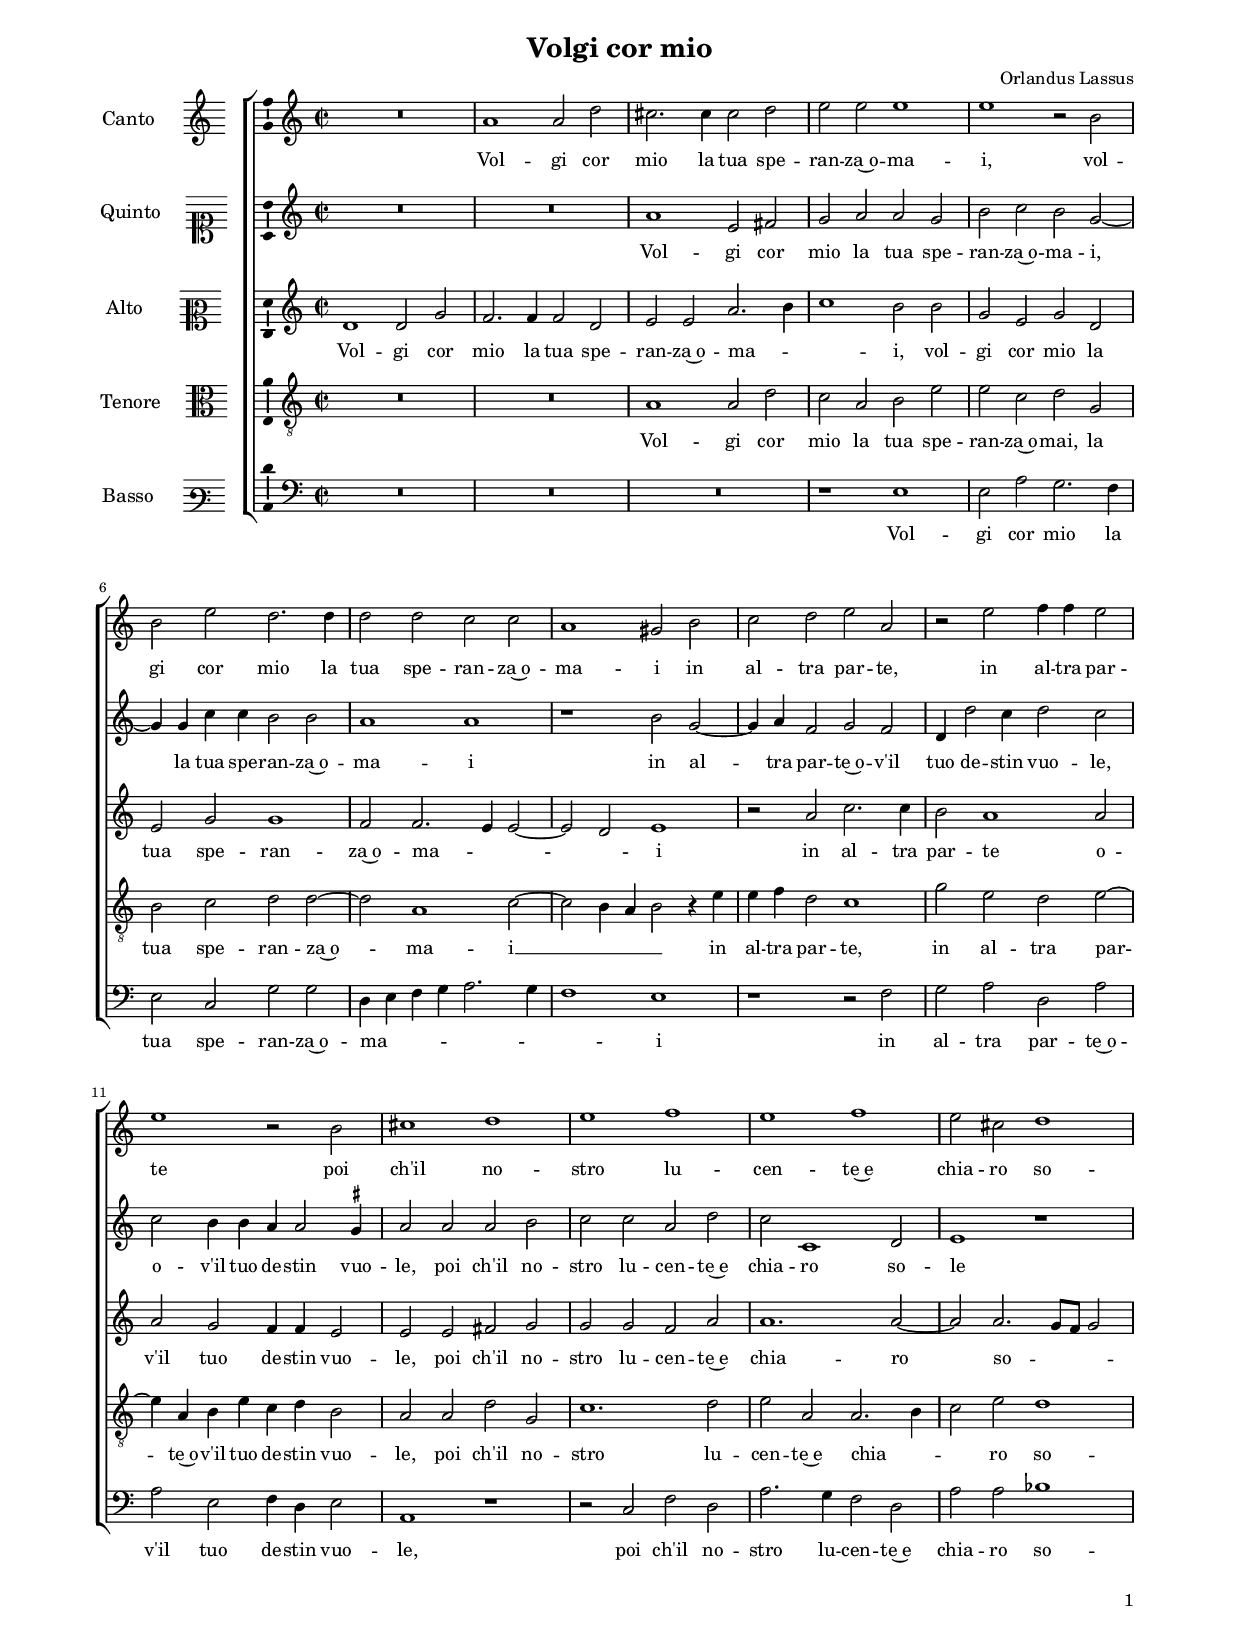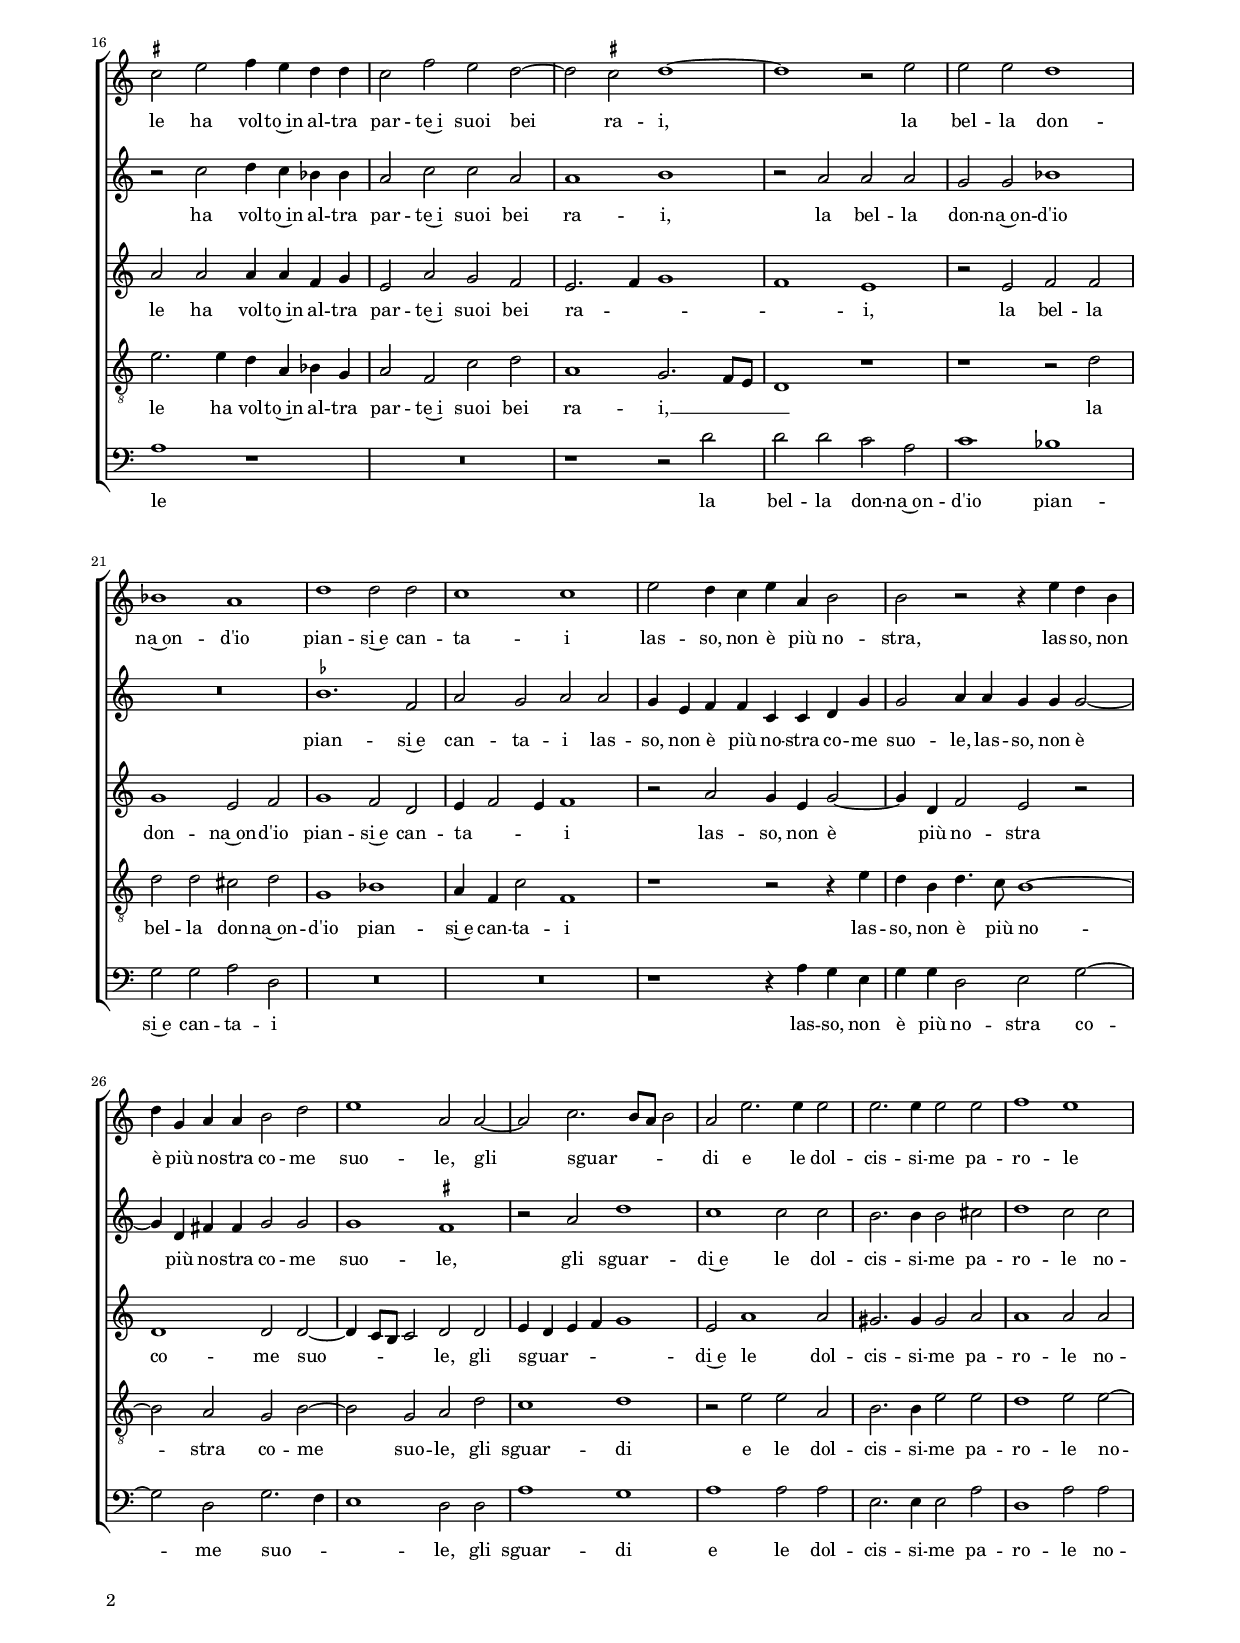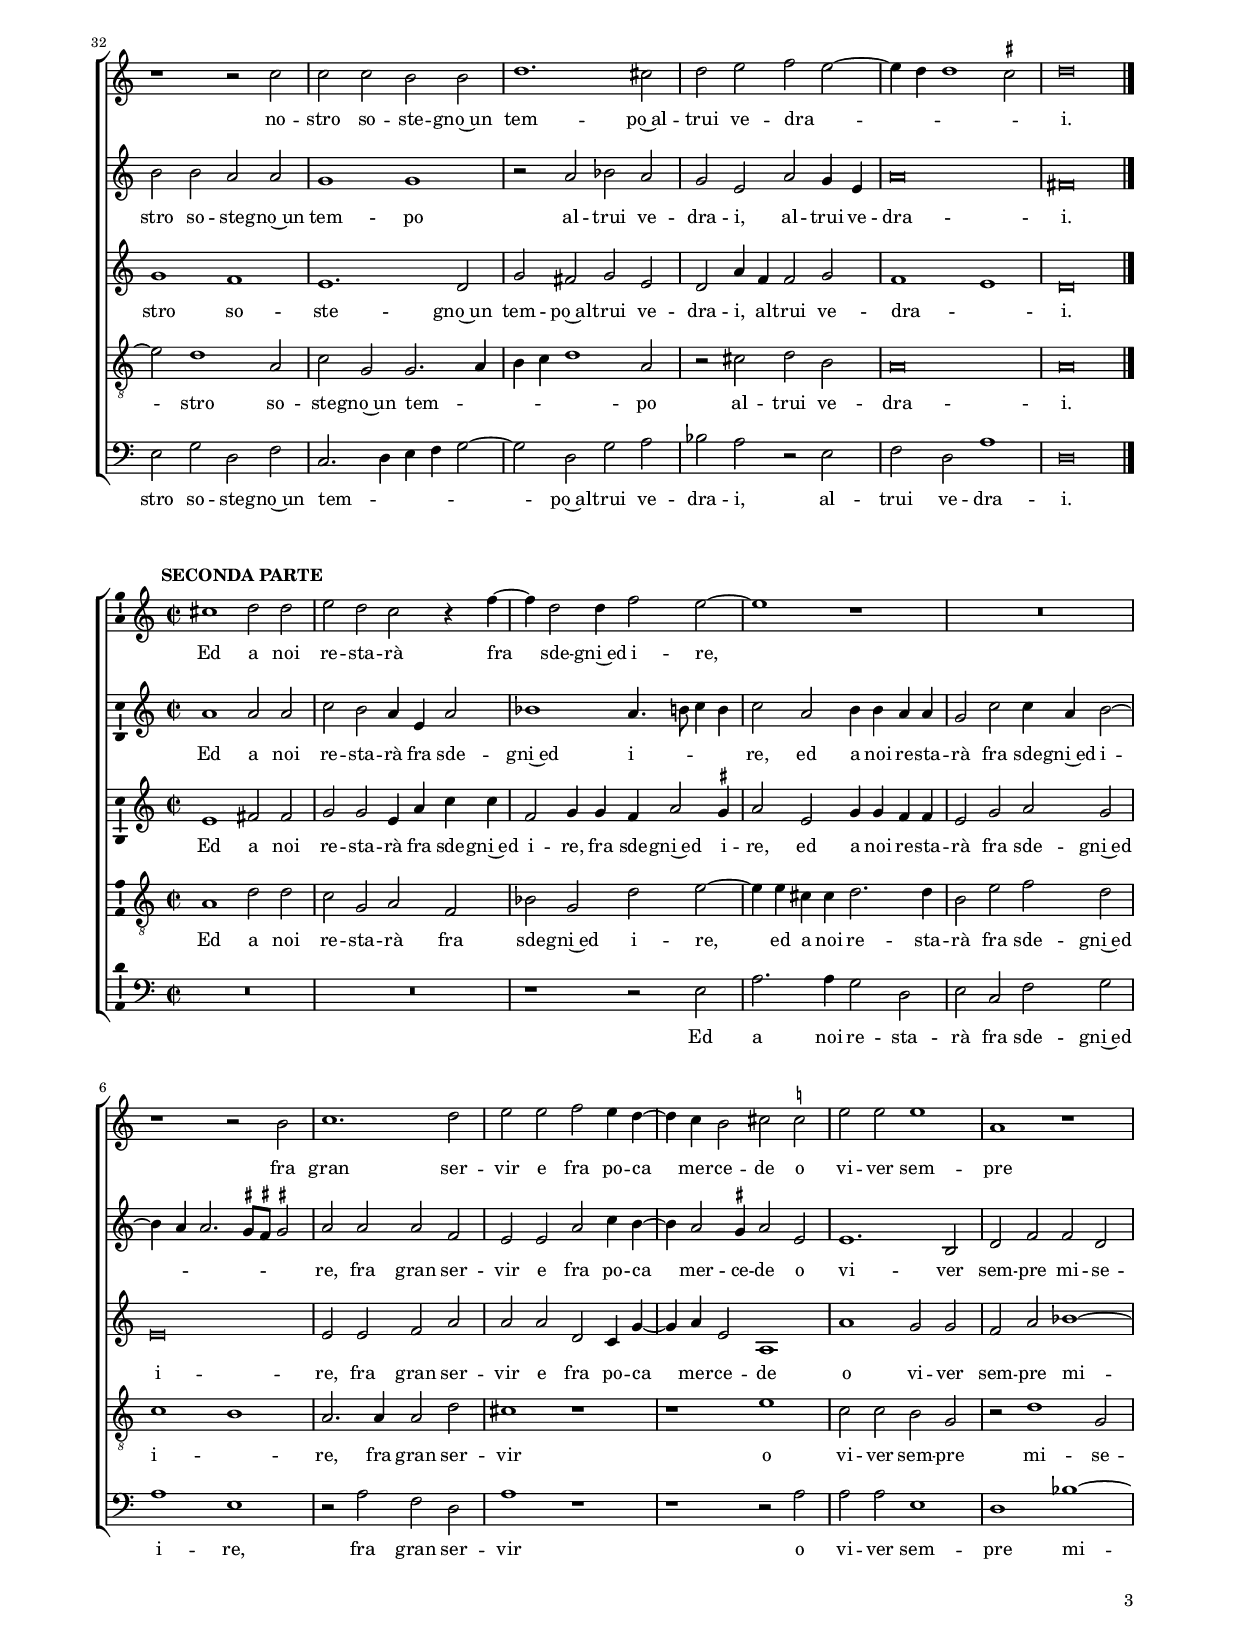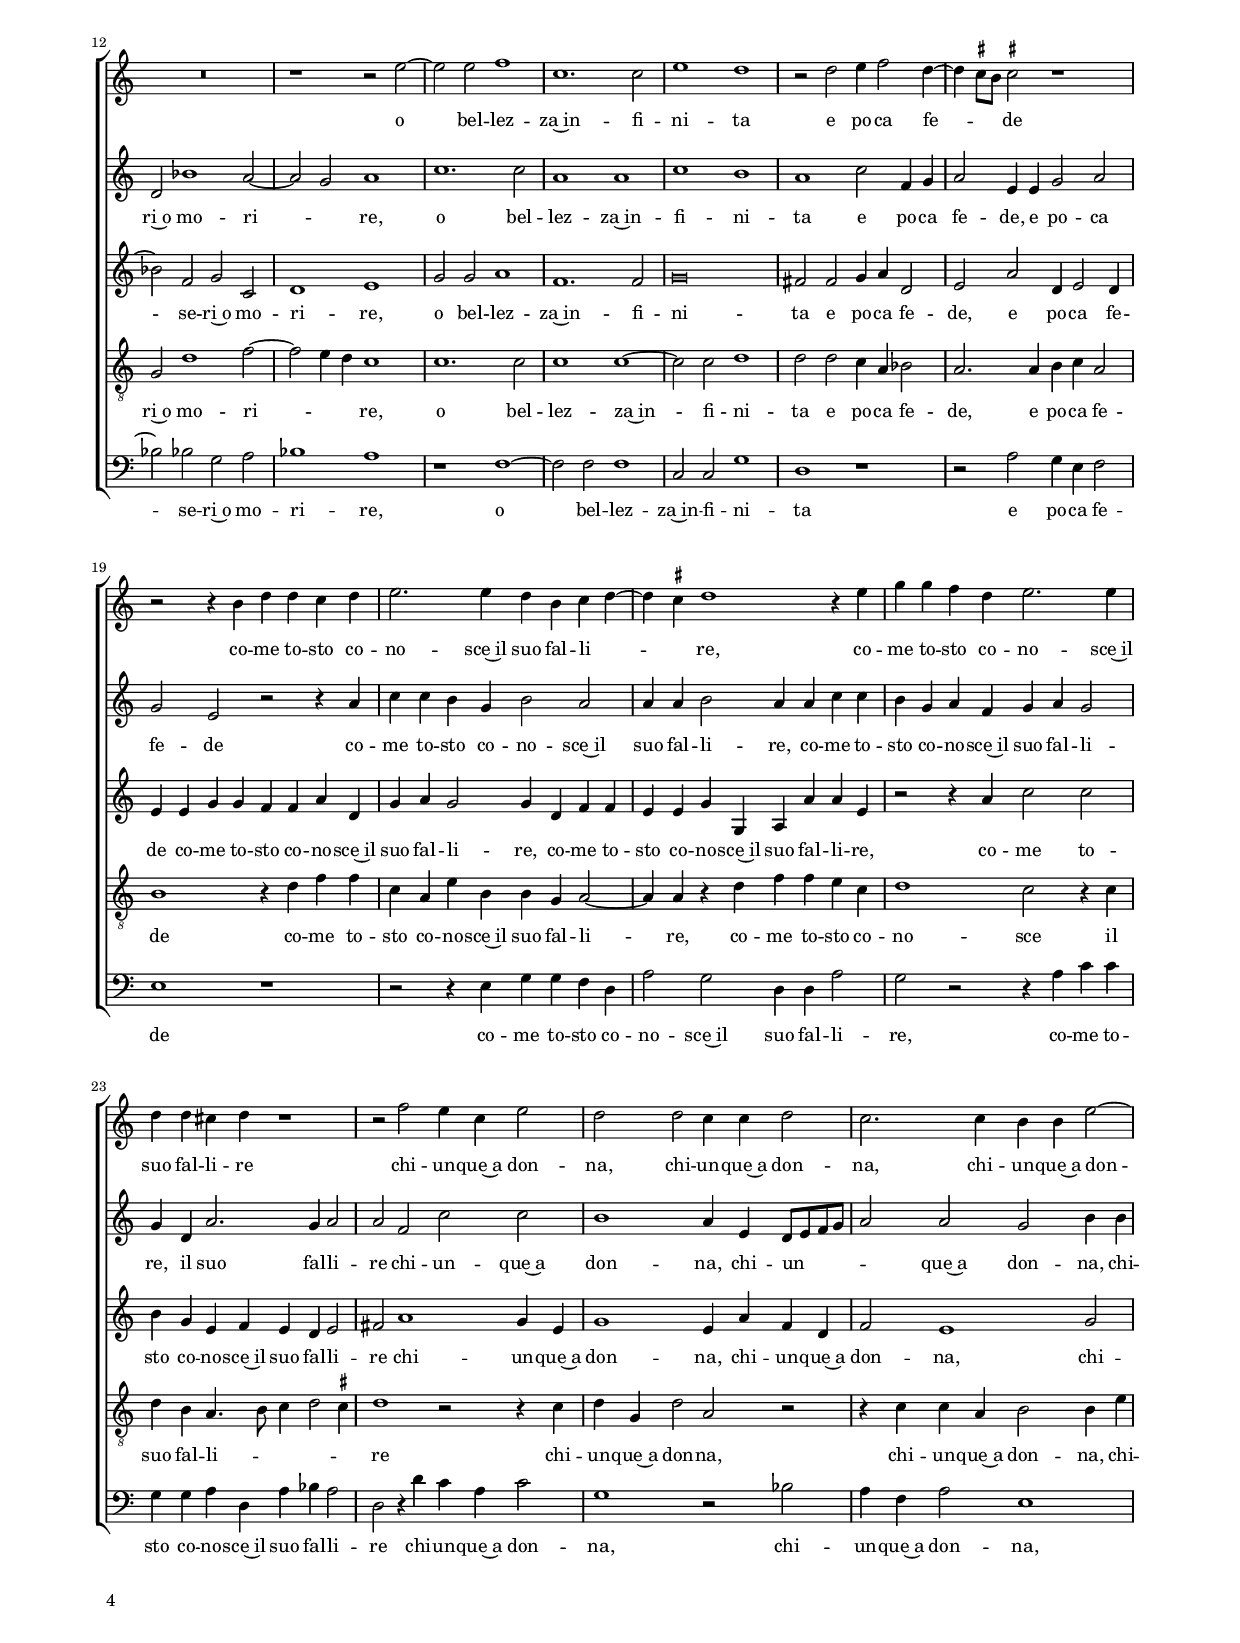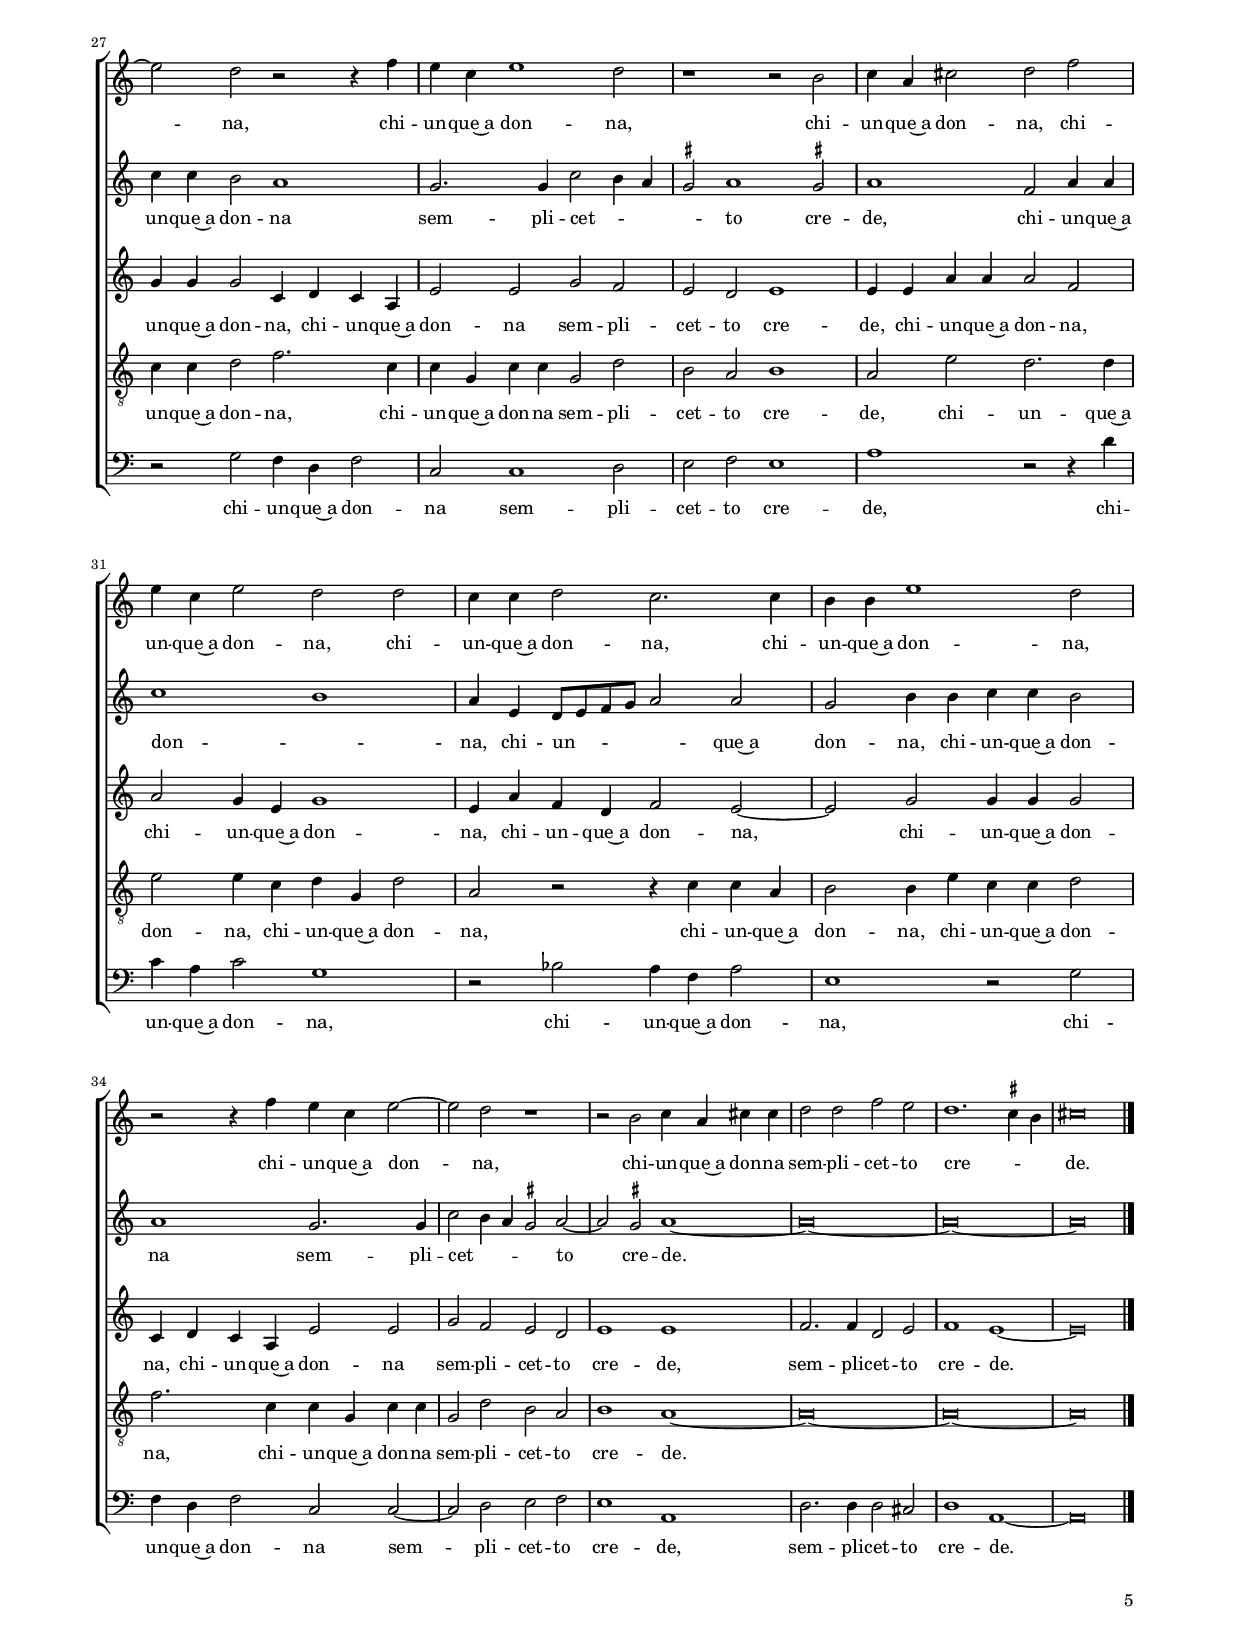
\header
{
  title="Volgi cor mio"
  composer="Orlandus Lassus"
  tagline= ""
}

\version "2.24.1"
\language deutsch
#(set-global-staff-size 15)
% #(set-default-paper-size "letter")
#(ly:set-option 'point-and-click #f)

	
	ficta = { \once \set suggestAccidentals = ##t }
	
	forget = #(define-music-function (music) (ly:music?) #{
		\accidentalStyle forget
		$music
		\accidentalStyle default
		#})
	

\paper
	{
	top-margin = 1.8 \cm
	bottom-margin = 1.2 \cm
	left-margin = 1.8 \cm
	right-margin = 1.8 \cm
	ragged-bottom = ##f
	ragged-last-bottom = ##t
	print-page-number = ##f
	score-system-spacing = #'((basic-distance . 16) (minimum-distance . 14) (padding . 5) (strechability . 150))
	system-system-spacing = #'((basic-distance . 16) (minimum-distance . 14) (padding . 5) (strechability . 150))
	oddFooterMarkup=\markup   \fill-line { "" \fromproperty #'page:page-number-string }
	evenFooterMarkup=\markup  \fill-line { \fromproperty #'page:page-number-string "" }
	last-bottom-spacing = #'((basic-distance . 12) (minimum-distance . 7) (padding . 4))
%	systems-per-page = 3
	page-count = 5
%	min-systems-per-page = 3
	}

global = {
	\key c \major
	\time 2/2 \set Score.measureLength = #(ly:make-moment 2/1)
	\skip 1*2*37 \bar "|."
	}
	

incipitcantus = \markup { \score {
	{
	\set Staff.instrumentName = \markup { \fontsize #1 "Canto" }
	\key c \major
	\clef violin
	s4 \bar ""
	}
	\layout  {
	raggedright = ##t
	indent = 1.8 \cm
	line-width = 2.5 \cm
	\context { \Staff \remove Time_signature_engraver }
	\override Staff.Clef.Y-extent = #'(0 . 0)
	}} \hspace #1 }
	 
      
incipitquintus = \markup { \score {
	{
	\set Staff.instrumentName = \markup { \fontsize #1 "Quinto" }
	\key c \major
	\clef soprano
	s4 \bar ""
	}
	\layout  {
	raggedright = ##t
	indent = 1.8 \cm
	line-width = 2.5 \cm
	\context { \Staff \remove Time_signature_engraver }
	\override Staff.Clef.Y-extent = #'(0 . 0)
	}} \hspace #1 }

      
incipitaltus = \markup { \score {
	{
	\set Staff.instrumentName = \markup { \fontsize #1 "Alto" }
	\key c \major
	\clef mezzosoprano
	s4 \bar ""
	}
	\layout  {
	raggedright = ##t
	indent = 1.8 \cm
	line-width = 2.5 \cm
	\context { \Staff \remove Time_signature_engraver }
	\override Staff.Clef.Y-extent = #'(0 . 0)
	}} \hspace #1 }


incipittenor = \markup { \score {
	{
	\set Staff.instrumentName = \markup { \fontsize #1 "Tenore" }
	\key c \major
	\clef alto
	s4 \bar ""
	}
	\layout  {
	raggedright = ##t
	indent = 1.8 \cm
	line-width = 2.5 \cm
	\context { \Staff \remove Time_signature_engraver }
	\override Staff.Clef.Y-extent = #'(0 . 0)
	}} \hspace #1 }
      
      
incipitbassus = \markup { \score {
	{
	\set Staff.instrumentName = \markup { \fontsize #1 "Basso" }
	\key c \major
	\clef varbaritone
	s4 \bar ""
	}
	\layout  {
	raggedright = ##t
	indent = 1.8 \cm
	line-width = 2.5 \cm
	\context { \Staff \remove Time_signature_engraver }
	\override Staff.Clef.Y-extent = #'(0 . 0)
	}} \hspace #1 }


cantus =  \relative c''
	{
	R\breve
	a1 a2 d
	cis2. cis4 cis2 d
	e2 e e1
%5
	e1 r2 h |
	h2 e d2. d4
	d2 d c c
	a1 gis2 h
	c2 d e a,
%10
	r2 e' f4 f e2 |
	e1 r2 h
	cis1 d
	e1 f
	e1 f
%15
	e2 cis d1 |
	\ficta cis2 e f4 e d d
	c2 f e d~
	d2 \ficta cis d1~
	d1 r2 e
%20
	e2 e d1 |
	b1 a
	d1 d2 d
	c1 c
	e2 d4 c e a, h2
%25
	h2 r r4 e d h |
	d4 g, a a h2 d
	e1 a,2 a~
	a2 c2. h8 a h2
	a2 e'2. e4 e2
%30
	e2. e4 e2 e |
	f1 e
	r1 r2 c
	c2 c h h
	d1. cis2
%35
	d2 e f e~ |
	e4 d d1 \ficta cis2
	d\breve |
	}


quintus =  \relative c''
	{
	R\breve
	R\breve
	a1 e2 fis
	g2 a a g
%5
	h2 c h g~ |
	g4 g c c h2 h
	a1 a
	r1 h2 g~
	g4 a f2 g f
%10
	d4 d'2 c4 d2 c |
	c2 h4 h a a2 \ficta gis4
	a2 a a h
	c2 c a d
	c2 c,1 d2
%15
	e1 r |
	r2 c' d4 c b b
	a2 c c a
	a1 h
	r2 a a a
%20
	g2 g b1 |
	R\breve
	\ficta b1. f2
	a2 g a a
	g4 e f f c c d g
%25
	g2 a4 a g g g2~ |
	g4 d fis fis g2 g
	g1 \ficta fis
	r2 a d1
	c1 c2 c
%30
	h2. h4 h2 cis |
	d1 c2 c
	h2 h a a
	g1 g
	r2 a b a
%35
	g2 e a g4 e |
	a\breve
	fis\breve |
	}


altus =  \relative c'
	{
	d1 d2 g
	f2. f4 f2 d
	e2 e a2. h4
	c1 h2 h
%5
	g2 e g d |
	e2 g g1
	f2 f2. e4 e2~
	e2 d e1
	r2 a c2. c4
%10
	h2 a1 a2 |
	a2 g f4 f e2
	e2 e fis g
	g2 g f a
	a1. a2~
%15
	a2 a2. g8 f g2 |
	a2 a a4 a f g
	e2 a g f
	e2. f4 g1
	f1 e
%20
	r2 e f f |
	g1 e2 f
	g1 f2 d
	e4 f2 e4 f1
	r2 a g4 e g2~
%25
	g4 d f2 e r |
	d1 d2 d~
	d4 c8 h c2 d d
	e4 d e f g1
	e2 a1 a2
%30
	gis2. gis4 gis2 a |
	a1 a2 a
	g1 f
	e1. d2
	g2 fis g e
%35
	d2 a'4 f f2 g |
	f1 e
	d\breve |
	}


tenor  =  \relative c'
	{
	R\breve
	R\breve
	a1 a2 d
	c2 a h e
%5
	e2 c d g, |
	h2 c d d~
	d2 a1 c2~
	c2 h4 a h2 r4 e
	e4 f d2 c1
%10
	g'2 e d e~ |
	e4 a, h e c d h2
	a2 a d g,
	c1. d2
	e2 a, a2. h4
%15
	c2 e d1 |
	e2. e4 d a b g |
	a2 f c' d
	a1 g2. f8 e
	d1 r
%20
	r1 r2 d' |
	d2 d cis d
	g,1 b
	a4 f c'2 f,1
	r1 r2 r4 e'
%25
	d4 h d4. c8 h1~ |
	h2 a g h~
	h2 g a d
	c1 d
	r2 e e a,
%30
	h2. h4 e2 e |
	d1 e2 e~
	e2 d1 a2
	c2 g g2. a4
	h4 c d1 a2
%35
	r2 cis d h |
	a\breve
	a\breve |
	}


bassus  =  \relative c
	{
	R\breve
	R\breve
	R\breve
	r1 e
%5
	e2 a g2. f4 |
	e2 c g' g
	d4 e f g a2. g4
	f1 e
	r1 r2 f
%10
	g2 a d, a' |
	a2 e f4 d e2
	a,1 r
	r2 c f d
	a'2. g4 f2 d
%15
	a'2 a b1 |
	a1 r
	R\breve
	r1 r2 d
	d2 d c a
%20
	c1 b |
	g2 g a d,
	R\breve
	R\breve
	r1 r4 a' g e
%25
	g4 g d2 e g~ |
	g2 d g2. f4
	e1 d2 d
	a'1 g
	a1 a2 a
%30
	e2. e4 e2 a |
	d,1 a'2 a
	e2 g d f
	c2. d4 e f g2~
	g2 d g a
%35
	b2 a r e |
	f2 d a'1
	d,\breve |
	}


lyricscantus = \lyricmode {
	Vol -- gi cor mio la tua spe -- ran -- za~o -- ma -- i,
	vol -- gi cor mio la tua spe -- ran -- za~o -- ma -- i
	in al -- tra par -- te,
	in al -- tra par -- te
	poi ch'il no -- stro lu -- cen -- te~e chia -- ro so -- le
	ha vol -- to~in al -- tra par -- te~i suoi bei ra -- i,
	la bel -- la don -- na~on -- d'io pian -- si~e can -- ta -- i
	las -- so, non è più no -- stra,
	las -- so, non è più no -- stra co -- me suo -- le,
	gli sguar -- _ _ _ di e le dol -- cis -- si -- me pa -- ro -- le
	no -- stro so -- ste -- gno~un tem -- po~al -- trui ve -- dra -- _ _ _ _ i.
	}


lyricsquintus = \lyricmode {
	Vol -- gi cor mio la tua spe -- ran -- za~o -- ma -- i,
	la tua spe -- ran -- za~o -- ma -- i
	in al -- tra par -- te~o -- v'il tuo de -- stin vuo -- le,
	o -- v'il tuo de -- stin vuo -- le,
	poi ch'il no -- stro lu -- cen -- te~e chia -- ro so -- le
	ha vol -- to~in al -- tra par -- te~i suoi bei ra -- i,
	la bel -- la don -- na~on -- d'io pian -- si~e can -- ta -- i
	las -- so, non è più no -- stra co -- me suo -- le,
	las -- so, non è più no -- stra co -- me suo -- le,
	gli sguar -- di~e le dol -- cis -- si -- me pa -- ro -- le
	no -- stro so -- ste -- gno~un tem -- po al -- trui ve -- dra -- i,
	al -- trui ve -- dra -- i.
	}
	

lyricsaltus = \lyricmode {
	Vol -- gi cor mio la tua spe -- ran -- za~o -- ma -- _ _ i,
	vol -- gi cor mio la tua spe -- ran -- za~o -- ma -- _ _ _ i
	in al -- tra par -- te o -- v'il tuo de -- stin vuo -- le,
	poi ch'il no -- stro lu -- cen -- te~e chia -- ro so -- _ _ _ le
	ha vol -- to~in al -- tra par -- te~i suoi bei ra -- _ _ _ i,
	la bel -- la don -- na~on -- d'io pian -- si~e can -- ta -- _ _ i
	las -- so, non è più no -- stra co -- me suo -- _ _ _ le,
	gli sguar -- _ _ _ _ di~e le dol -- cis -- si -- me pa -- ro -- le
	no -- stro so -- ste -- gno~un tem -- po~al -- trui ve -- dra -- i,
	al -- trui ve -- dra -- _ i.
	}


lyricstenor = \lyricmode {
	Vol -- gi cor mio la tua spe -- ran -- za~o -- mai,
	la tua spe -- ran -- za~o -- ma -- i __ _ _ _
	in al -- tra par -- te,
	in al -- tra par -- te~o -- v'il tuo de -- stin vuo -- le,
	poi ch'il no -- stro lu -- cen -- te~e chia -- _ _ ro so -- le
	ha vol -- to~in al -- tra par -- te~i suoi bei ra -- i, __ _ _ _
	la bel -- la don -- na~on -- d'io pian -- si~e can -- ta -- i
	las -- so, non è più no -- stra co -- me suo -- le,
	gli sguar -- di e le dol -- cis -- si -- me pa -- ro -- le
	no -- stro so -- ste -- gno~un tem -- _ _ _ _ po al -- trui ve -- dra -- i.
	}


lyricsbassus = \lyricmode {
	Vol -- gi cor mio la tua spe -- ran -- za~o -- ma -- _ _ _ _ _ _ i
	in al -- tra par -- te~o -- v'il tuo de -- stin vuo -- le,
	poi ch'il no -- stro lu -- cen -- te~e chia -- ro so -- le
	la bel -- la don -- na~on -- d'io pian -- si~e can -- ta -- i
	las -- so, non è più no -- stra co -- me suo -- _ _ le,
	gli sguar -- di e le dol -- cis -- si -- me pa -- ro -- le
	no -- stro so -- ste -- gno~un tem -- _ _ _ _ po~al -- trui ve -- dra -- i,
	al -- trui ve -- dra -- i.
	}


\score
{  
	% \transpose {
	\new ChoirStaff \with { \override StaffGrouper.staff-staff-spacing.basic-distance = #12 }
	<<

	\new Staff << \global
	\new Voice="v1" {
		\set Staff.instrumentName=\incipitcantus
		\set Staff.midiInstrument = "reed organ"
		\clef violin
		\cantus }
	\new Lyrics \lyricsto "v1" {\lyricscantus }
	>>


	\new Staff << \global
	\new Voice="v5" {
		\set Staff.instrumentName=\incipitquintus
		\set Staff.midiInstrument = "reed organ"
		\clef violin
		\quintus}
	\new Lyrics \lyricsto "v5" {\lyricsquintus }
	>>


	\new Staff << \global
	\new Voice="v2" {
		\set Staff.instrumentName=\incipitaltus
		\set Staff.midiInstrument = "reed organ"
		\clef violin 
		\altus}
	\new Lyrics \lyricsto "v2" {\lyricsaltus }
	>>


	\new Staff << \global
	\new Voice="v3" {
		\set Staff.instrumentName=\incipittenor
		\set Staff.midiInstrument = "reed organ"
		\clef "G_8"
		\tenor }
	\new Lyrics \lyricsto "v3" {\lyricstenor }
	>>


	\new Staff << \global
	\new Voice="v4" {
		\set Staff.instrumentName=\incipitbassus
		\set Staff.midiInstrument = "reed organ"
		\clef bass
		\bassus }
	\new Lyrics \lyricsto "v4" {\lyricsbassus}
	>>

	>>
	% } % transpose

	\layout
	{
	indent = 2.5 \cm
	\context { \Staff \override TimeSignature.break-visibility = #end-of-line-invisible }
	\context { \Lyrics \override VerticalAxisGroup.nonstaff-relatedstaff-spacing.padding = #1.4 }
%	\context { \Lyrics \override LyricText.font-size = #1 }
	\context { \Staff \consists Ambitus_engraver }
	\context { \Score \override BarNumber.padding = #2 }
	\context { \Voice \override NoteHead.style = #'baroque }
	}


\midi
	{
    	\tempo 2 = 90
	}

}

%%%%%%%%%%%%%%%%%%%%  PARS SECUNDA


global = {
	\key c \major
	\time 2/2 \set Score.measureLength = #(ly:make-moment 2/1)
	\skip 1*2*39 \bar "|."
	}


cantus =  \relative c''
	{
	cis1 d2 d
	e2 d c r4 f~
	f4 d2 d4 f2 e~
	e1 r
%5
	R\breve |
	r1 r2 h
	c1. d2
	e2 e f e4 d~
	d4 c h2 cis \ficta c
%10
	e2 e e1 |
	a,1 r
	R\breve
	r1 r2 e'~
	e2 e f1
%15
	c1. c2 |
	e1 d
	r2 d e4 f2 d4~
	d4 \ficta cis8 h \ficta cis!2 r1
	r2 r4 h d d c d
%20
	e2. e4 d4 h c d~ |
	d4 \ficta cis d1 r4 e
	g4 g f d e2. e4
	d4 d cis d r1
	r2 f e4 c e2
%25
	d2 d c4 c d2 |
	c2. c4 h h e2~
	e2 d r r4 f
	e4 c e1 d2
	r1 r2 h
%30
	c4 a cis2 d f |
	e4 c e2 d d
	c4 c d2 c2. c4
	h4 h e1 d2
	r2 r4 f e c e2~
%35
	e2 d r1 |
	r2 h c4 a cis cis
	d2 d f e
	d1. \ficta cis4 h
	cis\breve |
	}


quintus =  \relative c''
	{
	a1 a2 a
	c2 h a4 e a2
	b1 a4. h8 c4 h
	c2 a h4 h a a
%5
	g2 c c4 a h2~ |
	h4 a a2. \ficta gis8 \ficta fis \ficta gis!2
	a2 a a f
	e2 e a c4 h~
	h4 a2 \ficta gis4 a2 e
%10
	e1. h2 |
	d2 f f d
	d2 b'1 a2~
	a2 g a1
	c1. c2
%15
	a1 a |
	c1 h
	a1 c2 f,4 g
	a2 e4 e g2 a
	g2 e r r4 a
%20
	c4 c h g h2 a |
	a4 a h2 a4 a c c
	h4 g a f g a g2
	g4 d a'2. g4 a2
	a2 f c' c
%25
	h1 a4 e d8 e f g |
	a2 a g h4 h
	c4 c h2 a1
	g2. g4 c2 h4 a
	\ficta gis2 a1 \ficta gis!2
%30
	a1 f2 a4 a |
	c1 h
	a4 e d8 e f g a2 a
	g2 h4 h c c h2
	a1 g2. g4
%35
	c2 h4 a \ficta gis2 a~ |
	a2 \ficta gis a1~
	a\breve~
	a\breve~
	a\breve |
	}


altus =  \relative c'
	{
	e1 fis2 fis
	g2 g e4 a c c 
	f,2 g4 g f a2 \ficta gis4
	a2 e g4 g f f
%5
	e2 g a g |
	e\breve
	e2 e f a
	a2 a d, c4 g'~
	g4 a e2 a,1
%10
	a'1 g2 g |
	f2 a b1~
	b2 f g c,
	d1 e
	g2 g a1
%15
	f1. f2 |
	g\breve
	fis2 fis g4 a d,2
	e2 a d,4 e2 d4
	e4 e g g f f a d,
%20
	g4 a g2 g4 d f f |
	e4 e g g, a a' a e
	r2 r4 a c2 c
	h4 g e f e d e2
	fis2 a1 g4 e
%25
	g1 e4 a f d |
	f2 e1 g2
	g4 g g2 c,4 d c a
	e'2 e g f
	e2 d e1
%30
	e4 e a a a2 f |
	a2 g4 e g1
	e4 a f d f2 e~
	e2 g g4 g g2
	c,4 d c a e'2 e
%35
	g2 f e d |
	e1 e
	f2. f4 d2 e
	f1 e~
	e\breve |
%40
	}


tenor  =  \relative c'
	{
	a1 d2 d
	c2 g a f
	b2 g d' e~
	e4 e cis cis d2. d4
%5
	h2 e f d |
	c1 h
	a2. a4 a2 d
	cis1 r
	r1 e
%10
	c2 c h g |
	r2 d'1 g,2
	g2 d'1 f2~
	f2 e4 d c1
	c1. c2
%15
	c1 c~ |
	c2 c d1
	d2 d c4 a b2
	a2. a4 h c a2
	h1 r4 d f f
%20
	c4 a e' h h g a2~ |
	a4 a r d f f e c
	d1 c2 r4 c
	d4 h a4. h8 c4 d2 \ficta cis4
	d1 r2 r4 c
%25
	d4 g, d'2 a r |
	r4 c c a h2 h4 e
	c4 c d2 f2. c4
	c4 g c c g2 d'
	h2 a h1
%30
	a2 e' d2. d4 |
	e2 e4 c d g, d'2
	a2 r r4 c c a
	h2 h4 e c c d2
	f2. c4 c g c c
%35
	g2 d' h a |
	h1 a~
	a\breve~
	a\breve~
	a\breve |
	}


bassus  =  \relative c
	{
	R\breve
	R\breve
	r1 r2 e
	a2. a4 g2 d
%5
	e2 c f g |
	a1 e
	r2 a f d
	a'1 r
	r1 r2 a
%10
	a2 a e1 |
	d1 b'~
	b2 b g a
	b1 a
	r1 f~
%15
	f2 f f1 |
	c2 c g'1
	d1 r
	r2 a' g4 e f2
	e1 r
%20
	r2 r4 e g g f d |
	a'2 g d4 d a'2
	g2 r r4 a c c
	g4 g a d, a' b a2
	d,2 r4 d' c a c2
%25
	g1 r2 b |
	a4 f a2 e1
	r2 g f4 d f2
	c2 c1 d2
	e2 f e1
%30
	a1 r2 r4 d |
	c4 a c2 g1
	r2 b a4 f a2
	e1 r2 g
	f4 d f2 c c~
%35
	c2 d e f |
	e1 a,
	d2. d4 d2 cis
	d1 a~
	a\breve |
	}


lyricscantus = \lyricmode {
	Ed a noi re -- sta -- rà fra sde -- gni~ed i -- re,
	fra gran ser -- vir e fra po -- ca mer -- ce -- de
	o vi -- ver sem -- pre
	o bel -- lez -- za~in -- fi -- ni -- ta e po -- ca fe -- _ _ de
	co -- me to -- sto co -- no -- sce~il suo fal -- li -- _ _ re,
	co -- me to -- sto co -- no -- sce~il suo fal -- li -- re
	chi -- un -- que~a don -- na,
	chi -- un -- que~a don -- na,
	chi -- un -- que~a don -- na,
	chi -- un -- que~a don -- na,
	chi -- un -- que~a don -- na,
	chi -- un -- que~a don -- na,
	chi -- un -- que~a don -- na,
	chi -- un -- que~a don -- na,
	chi -- un -- que~a don -- na,
	chi -- un -- que~a don -- na sem -- pli -- cet -- to cre -- _ _ de.
	}


lyricsquintus = \lyricmode {
	Ed a noi re -- sta -- rà fra sde -- gni~ed i -- _ _ _ re,
	ed a noi re -- sta -- rà fra sde -- gni~ed i -- _ _ _ _ _ re,
	fra gran ser -- vir e fra po -- ca mer -- ce -- de
	o vi -- ver sem -- pre mi -- se -- ri~o mo -- ri -- _ re,
	o bel -- lez -- za~in -- fi -- ni -- ta e po -- ca fe -- de,
	e po -- ca fe -- de
	co -- me to -- sto co -- no -- sce~il suo fal -- li -- re,
	co -- me to -- sto co -- no -- sce~il suo fal -- li -- re,
	il suo fal -- li -- re
	chi -- un -- que~a don -- na,
	chi -- un -- _ _ _ _ que~a don -- na,
	chi -- un -- que~a don -- na sem -- pli -- cet -- _ _ _ to cre -- de,
	chi -- un -- que~a don -- _ na,
	chi -- un -- _ _ _ _ que~a don -- na,
	chi -- un -- que~a don -- na sem -- pli -- cet -- _ _ _ to cre -- de.
	}


lyricsaltus = \lyricmode {
	Ed a noi re -- sta -- rà fra sde -- gni~ed i -- re,
	fra sde -- gni~ed i -- re,
	ed a noi re -- sta -- rà fra sde -- gni~ed i -- re,
	fra gran ser -- vir e fra po -- ca mer -- ce -- de
	o vi -- ver sem -- pre mi -- se -- ri~o mo -- ri -- re,
	o bel -- lez -- za~in -- fi -- ni -- ta e po -- ca fe -- de,
	e po -- ca fe -- de
	co -- me to -- sto co -- no -- sce~il suo fal -- li -- re,
	co -- me to -- sto co -- no -- sce~il suo fal -- li -- re,
	co -- me to -- sto co -- no -- sce~il suo fal -- li -- re
	chi -- un -- que~a don -- na,
	chi -- un -- que~a don -- na,
	chi -- un -- que~a don -- na,
	chi -- un -- que~a don -- na sem -- pli -- cet -- to cre -- de,
	chi -- un -- que~a don -- na,
	chi -- un -- que~a don -- na,
	chi -- un -- que~a don -- na,
	chi -- un -- que~a don -- na,
	chi -- un -- que~a don -- na sem -- pli -- cet -- to cre -- de,
	sem -- pli -- cet -- to cre -- de.
	}


lyricstenor = \lyricmode {
	Ed a noi re -- sta -- rà fra sde -- gni~ed i -- re,
	ed a noi re -- sta -- rà fra sde -- gni~ed i -- _ re,
	fra gran ser -- vir
	o vi -- ver sem -- pre mi -- se -- ri~o mo -- ri -- _ _ re,
	o bel -- lez -- za~in -- fi -- ni -- ta e po -- ca fe -- de,
	e po -- ca fe -- de
	co -- me to -- sto co -- no -- sce~il suo fal -- li -- re,
	co -- me to -- sto co -- no -- sce il suo fal -- li -- _ _ _ _ re
	chi -- un -- que~a don -- na,
	chi -- un -- que~a don -- na,
	chi -- un -- que~a don -- na,
	chi -- un -- que~a don -- na sem -- pli -- cet -- to cre -- de,
	chi -- un -- que~a don -- na,
	chi -- un -- que~a don -- na,
	chi -- un -- que~a don -- na,
	chi -- un -- que~a don -- na,
	chi -- un -- que~a don -- na sem -- pli -- cet -- to cre -- de.
	}


lyricsbassus = \lyricmode {
	Ed a noi re -- sta -- rà fra sde -- gni~ed i -- re,
	fra gran ser -- vir
	o vi -- ver sem -- pre mi -- se -- ri~o mo -- ri -- re,
	o bel -- lez -- za~in -- fi -- ni -- ta e po -- ca fe -- de
	co -- me to -- sto co -- no -- sce~il suo fal -- li -- re,
	co -- me to -- sto co -- no -- sce~il suo fal -- li -- re
	chi -- un -- que~a don -- na,
	chi -- un -- que~a don -- na,
	chi -- un -- que~a don -- na sem -- pli -- cet -- to cre -- de,
	chi -- un -- que~a don -- na,
	chi -- un -- que~a don -- na,
	chi -- un -- que~a don -- na sem -- pli -- cet -- to cre -- de,
	sem -- pli -- cet -- to cre -- de.
	}


\score
	{  
	% \transpose {
	\new ChoirStaff \with { \override StaffGrouper.staff-staff-spacing.basic-distance = #12 }
	<<

	\new Staff <<\global
	\new Voice="v1" {
	  %\set Staff.instrumentName=Cantus
		\set Staff.midiInstrument = "reed organ"
		\clef violin
		\cantus }
	\new Lyrics \lyricsto "v1" {\lyricscantus }
	>>


	\new Staff << \global
	\new Voice="v5" {
	  %\set Staff.instrumentName=Quintus
		\set Staff.midiInstrument = "reed organ"
		\clef violin
		\quintus}
	\new Lyrics \lyricsto "v5" {\lyricsquintus }
	>>


	\new Staff << \global
	\new Voice="v2" {
	  %\set Staff.instrumentName=Altus
		\set Staff.midiInstrument = "reed organ"
		\clef violin 
		\altus}
	\new Lyrics \lyricsto "v2" {\lyricsaltus }
	>>


	\new Staff <<\global
	\new Voice="v3" {
	  %\set Staff.instrumentName=Tenor
		\set Staff.midiInstrument = "reed organ"
		\clef "G_8"
		\tenor }
	\new Lyrics \lyricsto "v3" {\lyricstenor }
	>>


	\new Staff <<\global
	\new Voice="v4" {
	  %\set Staff.instrumentName=Bassus
		\set Staff.midiInstrument = "reed organ"
		\clef bass
		\bassus }
	\new Lyrics \lyricsto "v4" {\lyricsbassus}
	>>
	
	>>
	% } % transpose

	\layout
	{
	indent = 0 \cm
	\context { \Staff \override TimeSignature.break-visibility = #end-of-line-invisible }
	\context { \Lyrics \override VerticalAxisGroup.nonstaff-relatedstaff-spacing.padding = #1.4 }
%	\context { \Lyrics \override LyricText.font-size = #1 }
	\context { \Staff \consists Ambitus_engraver }
	\context { \Score \override BarNumber.padding = #2 }
	\context { \Voice \override NoteHead.style = #'baroque }
	}

	\header { piece = \markup { \raise #2 \hspace # 7 \bold "SECONDA PARTE"} }

\midi
	{
	\tempo 2 = 90
	}
	
	}

% EOF
